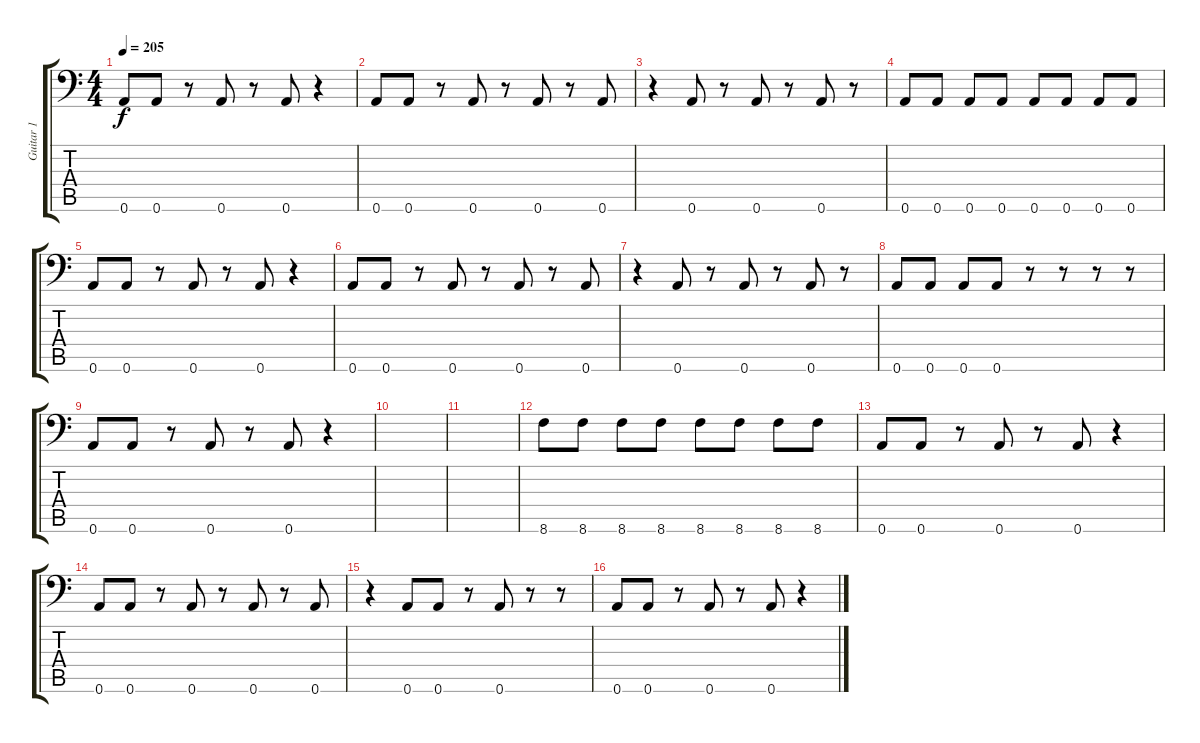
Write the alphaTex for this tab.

\track ("Guitar 1" "Guitar 1") {instrument distortionguitar}
\staff {score tabs}
\tuning (B3 Gb3 D3 A2 E2 A1) {hide}
\ts (4 4)
\tempo 205
\clef f4
\ks c
0.6.8{dy f} 0.6.8 r.8 0.6.8 r.8 0.6.8 r.4 |
0.6.8 0.6.8 r.8 0.6.8 r.8 0.6.8 r.8 0.6.8 |
r.4 0.6.8 r.8 0.6.8 r.8 0.6.8 r.8 |
0.6.8 0.6.8 0.6.8 0.6.8 0.6.8 0.6.8 0.6.8 0.6.8 |
0.6.8 0.6.8 r.8 0.6.8 r.8 0.6.8 r.4 |
0.6.8 0.6.8 r.8 0.6.8 r.8 0.6.8 r.8 0.6.8 |
r.4 0.6.8 r.8 0.6.8 r.8 0.6.8 r.8 |
0.6.8 0.6.8 0.6.8 0.6.8 r.8 r.8 r.8 r.8 |
0.6.8 0.6.8 r.8 0.6.8 r.8 0.6.8 r.4 |
|
|
8.6.8 8.6.8 8.6.8 8.6.8 8.6.8 8.6.8 8.6.8 8.6.8 |
0.6.8 0.6.8 r.8 0.6.8 r.8 0.6.8 r.4 |
0.6.8 0.6.8 r.8 0.6.8 r.8 0.6.8 r.8 0.6.8 |
r.4 0.6.8 0.6.8 r.8 0.6.8 r.8 r.8 |
0.6.8 0.6.8 r.8 0.6.8 r.8 0.6.8 r.4
